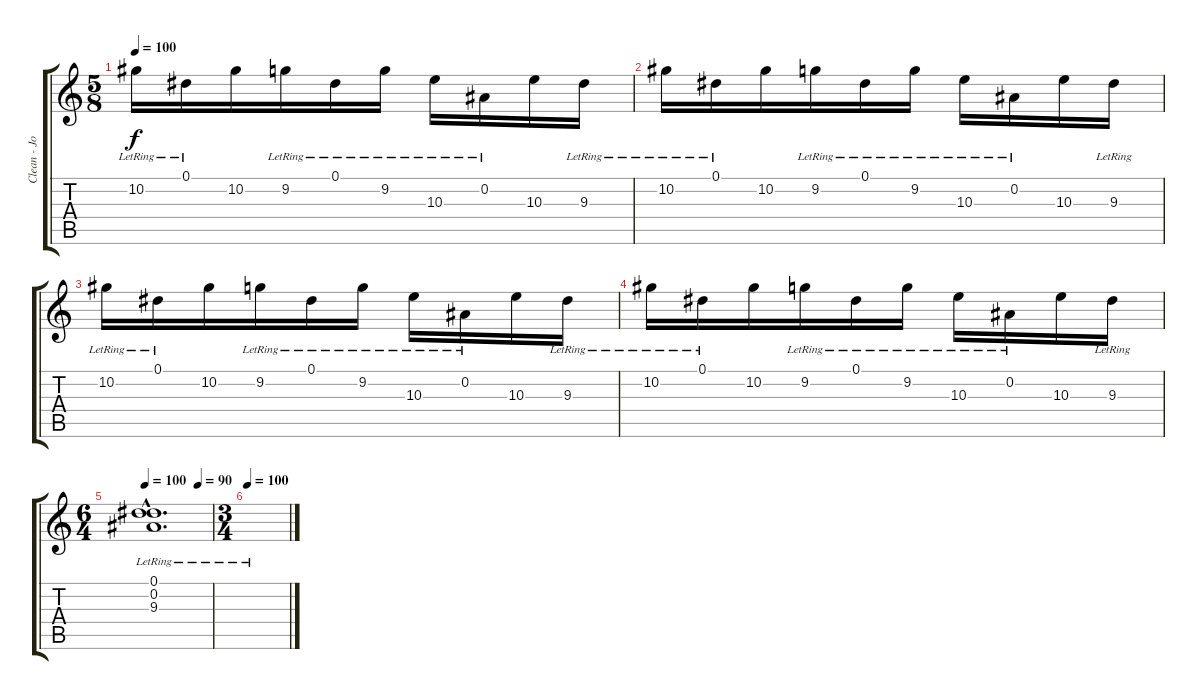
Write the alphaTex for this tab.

\track ("Clean - Jon" "Clean - Jo") {instrument electricguitarclean}
\staff {score tabs}
\tuning (Eb4 Bb3 Gb3 Db3 Ab2 Eb2) {hide}
\ts (5 8)
\tempo 100
\clef g2
\ks c
10.2{lr}.16{dy f} 0.1{lr}.16 10.2.16 9.2{lr}.16 0.1{lr}.16 9.2{lr}.16 10.3{lr}.16 0.2{lr}.16 10.3.16 9.3{lr}.16 |
10.2{lr}.16 0.1{lr}.16 10.2.16 9.2{lr}.16 0.1{lr}.16 9.2{lr}.16 10.3{lr}.16 0.2{lr}.16 10.3.16 9.3{lr}.16 |
10.2{lr}.16 0.1{lr}.16 10.2.16 9.2{lr}.16 0.1{lr}.16 9.2{lr}.16 10.3{lr}.16 0.2{lr}.16 10.3.16 9.3{lr}.16 |
10.2{lr}.16 0.1{lr}.16 10.2.16 9.2{lr}.16 0.1{lr}.16 9.2{lr}.16 10.3{lr}.16 0.2{lr}.16 10.3.16 9.3{lr}.16 |
\ts (6 4)
\tempo 100
\tempo (90 0.7916666666666666)
(0.1{hac lr} 0.2{hac lr} 9.3{hac lr}).1{d} |
\ts (3 4)
\tempo 100
